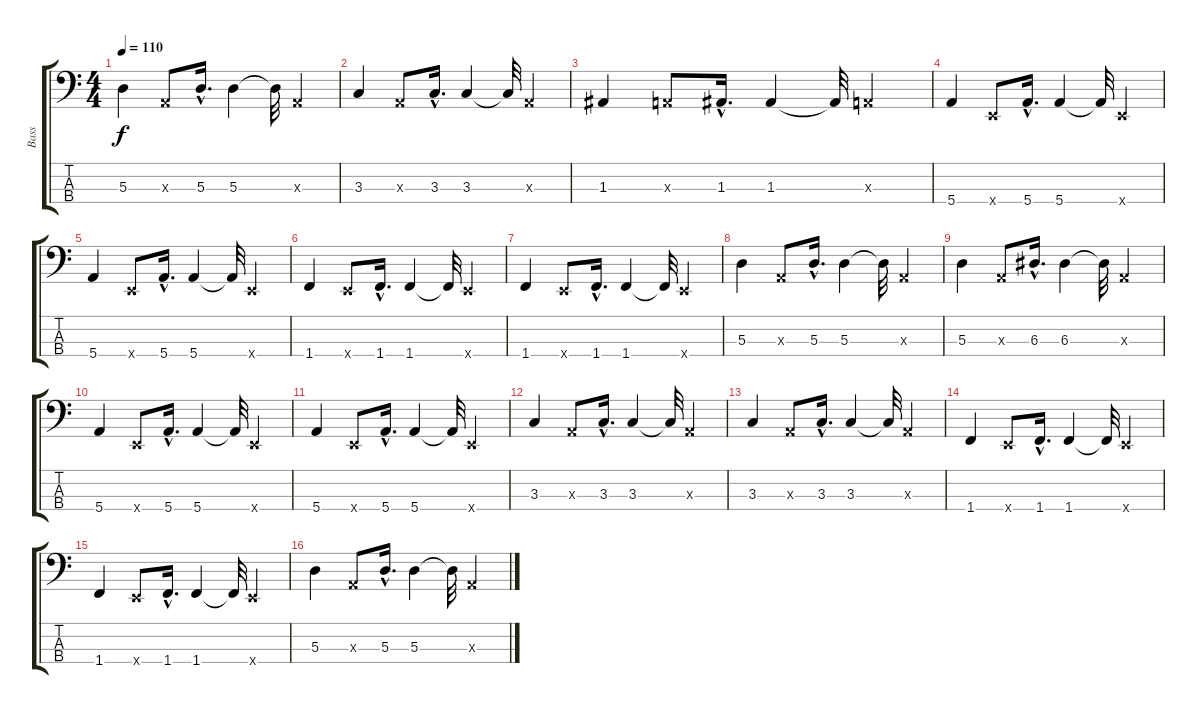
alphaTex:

\track ("Bass" "Bass") {instrument electricbassfinger}
\staff {score tabs}
\tuning (G2 D2 A1 E1) {hide}
\ts (4 4)
\tempo 110
\clef f4
\ks c
5.3.4{dy f} 0.3{x}.8 5.3{hac}.16{d} 5.3.4 5.3{t}.32 0.3{x}.4 |
3.3.4 0.3{x}.8 3.3{hac}.16{d} 3.3.4 3.3{t}.32 0.3{x}.4 |
1.3.4 0.3{x}.8 1.3{hac}.16{d} 1.3.4 1.3{t}.32 0.3{x}.4 |
5.4.4 0.4{x}.8 5.4{hac}.16{d} 5.4.4 5.4{t}.32 0.4{x}.4 |
5.4.4 0.4{x}.8 5.4{hac}.16{d} 5.4.4 5.4{t}.32 0.4{x}.4 |
1.4.4 0.4{x}.8 1.4{hac}.16{d} 1.4.4 1.4{t}.32 0.4{x}.4 |
1.4.4 0.4{x}.8 1.4{hac}.16{d} 1.4.4 1.4{t}.32 0.4{x}.4 |
5.3.4 0.3{x}.8 5.3{hac}.16{d} 5.3.4 5.3{t}.32 0.3{x}.4 |
5.3.4 0.3{x}.8 6.3{hac}.16{d} 6.3.4 6.3{t}.32 0.3{x}.4 |
5.4.4 0.4{x}.8 5.4{hac}.16{d} 5.4.4 5.4{t}.32 0.4{x}.4 |
5.4.4 0.4{x}.8 5.4{hac}.16{d} 5.4.4 5.4{t}.32 0.4{x}.4 |
3.3.4 0.3{x}.8 3.3{hac}.16{d} 3.3.4 3.3{t}.32 0.3{x}.4 |
3.3.4 0.3{x}.8 3.3{hac}.16{d} 3.3.4 3.3{t}.32 0.3{x}.4 |
1.4.4 0.4{x}.8 1.4{hac}.16{d} 1.4.4 1.4{t}.32 0.4{x}.4 |
1.4.4 0.4{x}.8 1.4{hac}.16{d} 1.4.4 1.4{t}.32 0.4{x}.4 |
5.3.4 0.3{x}.8 5.3{hac}.16{d} 5.3.4 5.3{t}.32 0.3{x}.4
